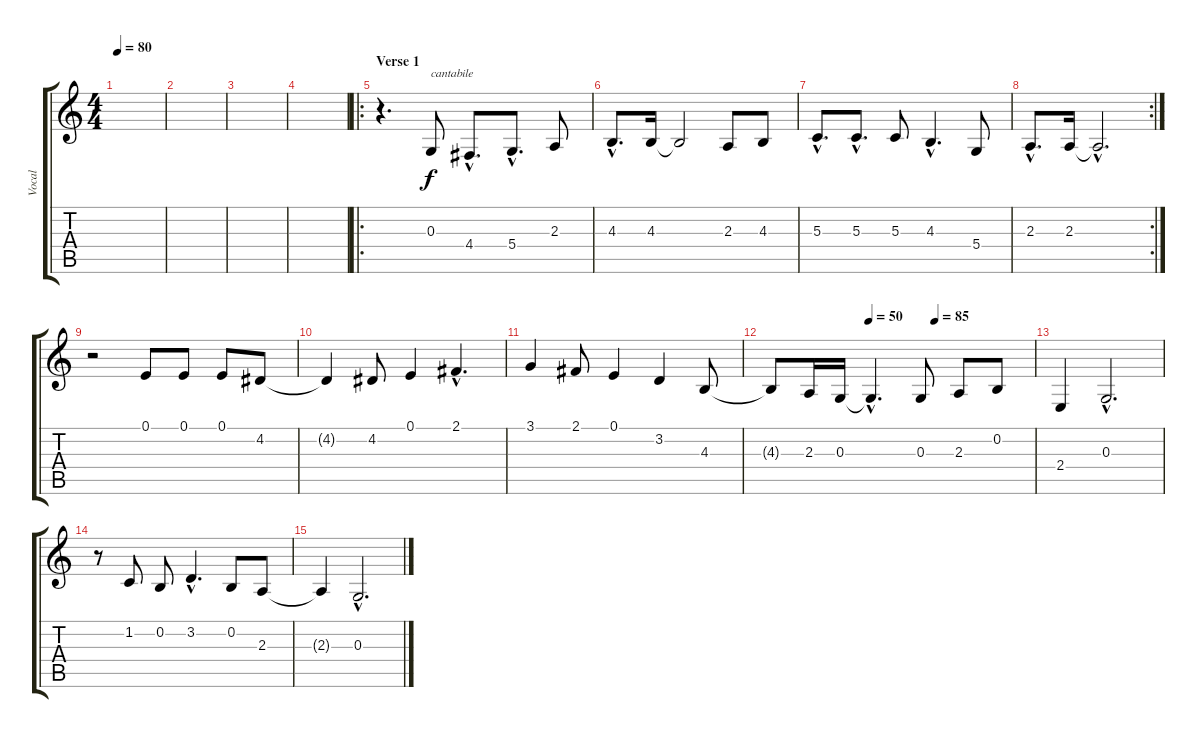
\track ("Vocal" "Vocal") {instrument piccolo}
\staff {score tabs}
\tuning (E4 B3 G3 D3 A2 E2) {hide}
\ts (4 4)
\tempo 80
\clef g2
\ks c
|
|
|
|
\ro
\section ("" "Verse 1")
r.4{d} 0.3.8{txt "cantabile"} 4.4{hac}.8{d} 5.4{hac}.8{d} 2.3.8 |
4.3{hac}.8{d} 4.3.16 4.3{t}.2 2.3.8 4.3.8 |
5.3{hac}.8{d} 5.3{hac}.8{d} 5.3.8 4.3{hac}.4{d} 5.4.8 |
\rc 2
2.3{hac}.8{d} 2.3.16 2.3{hac t}.2{d} |
r.2 0.1.8 0.1.8 0.1.8 4.2.8 |
4.2{t}.4 4.2.8 0.1.4 2.1{hac}.4{d} |
3.1.4 2.1.8 0.1.4 3.2.4 4.3.8 |
\tempo (50 0.375)
\tempo (85 0.625)
4.3{t}.8 2.3.16 0.3.16 0.3{hac t}.4{d} 0.3.8 2.3.8 0.2.8 |
2.4.4 0.3{hac}.2{d} |
r.8 1.2.8 0.2.8 3.2{hac}.4{d} 0.2.8 2.3.8 |
2.3{t}.4 0.3{hac}.2{d}
